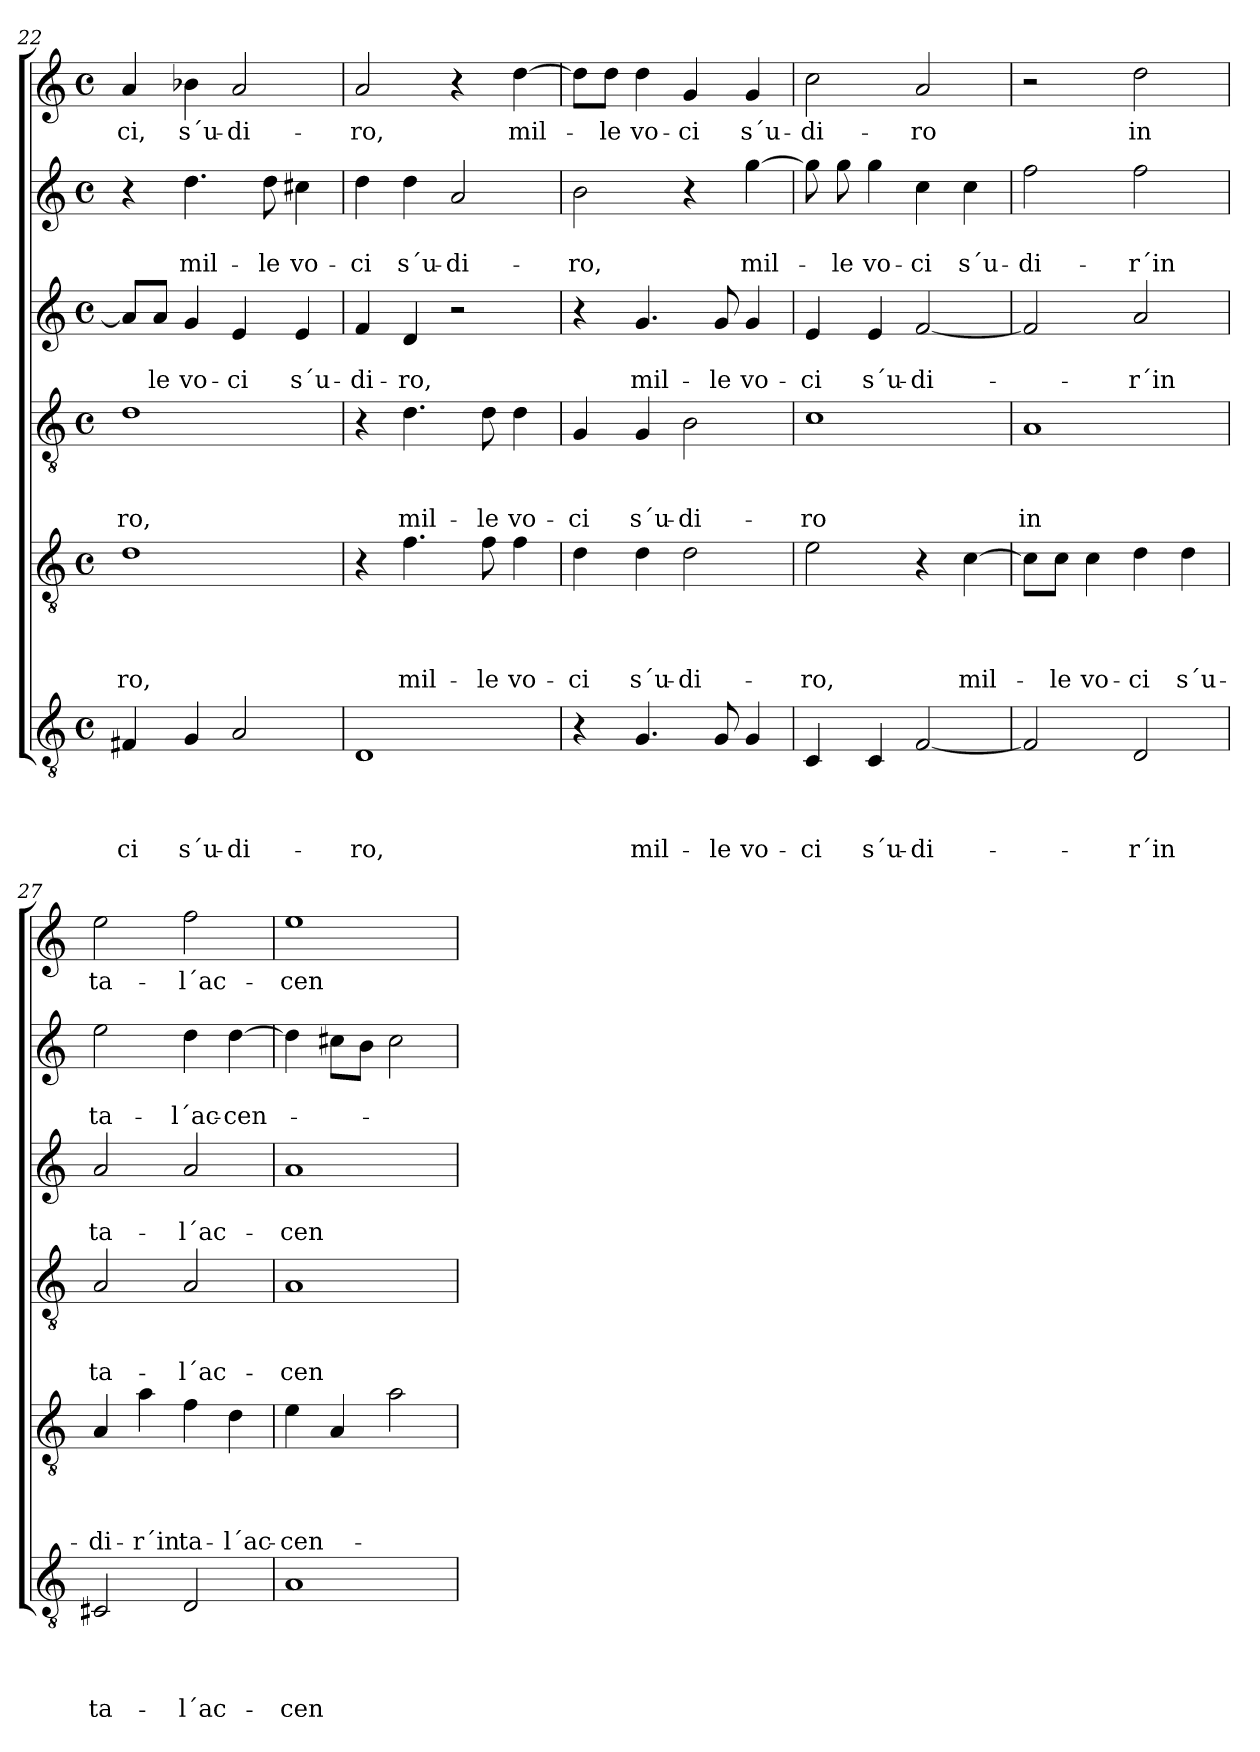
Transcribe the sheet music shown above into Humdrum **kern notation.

**kern	**text	**text	**text	**text	**kern	**text	**text	**text	**text	**kern	**text	**text	**text	**kern	**text	**text	**kern	**text	**text	**kern	**text
*part6	*part6	*part6	*part6	*part6	*part5	*part5	*part5	*part5	*part5	*part4	*part4	*part4	*part4	*part3	*part3	*part3	*part2	*part2	*part2	*part1	*part1
*staff6	*staff6	*staff6	*staff6	*staff6	*staff5	*staff5	*staff5	*staff5	*staff5	*staff4	*staff4	*staff4	*staff4	*staff3	*staff3	*staff3	*staff2	*staff2	*staff2	*staff1	*staff1
!!LO:PB:g=z
*clefGv2	*	*	*	*	*clefGv2	*	*	*	*	*clefGv2	*	*	*	*clefG2	*	*	*clefG2	*	*	*clefG2	*
*k[]	*	*	*	*	*k[]	*	*	*	*	*k[]	*	*	*	*k[]	*	*	*k[]	*	*	*k[]	*
*C:	*	*	*	*	*C:	*	*	*	*	*C:	*	*	*	*C:	*	*	*C:	*	*	*C:	*
*M4/4	*	*	*	*	*M4/4	*	*	*	*	*M4/4	*	*	*	*M4/4	*	*	*M4/4	*	*	*M4/4	*
*met(c)	*	*	*	*	*met(c)	*	*	*	*	*met(c)	*	*	*	*met(c)	*	*	*met(c)	*	*	*met(c)	*
=22	=22	=22	=22	=22	=22	=22	=22	=22	=22	=22	=22	=22	=22	=22	=22	=22	=22	=22	=22	=22	=22
!	!	!	!	!LO:LY:b	!	!	!	!	!LO:LY:b	!	!	!	!LO:LY:b	!	!	!	!	!	!	!	!LO:LY:b
4F#X/	.	.	.	-ci	1d	.	.	.	-ro,	1d	.	.	-ro,	8a/L]	.	.	4r	.	.	4a/	-ci,
!	!	!	!	!	!	!	!	!	!	!	!	!	!	!	!	!LO:LY:b	!	!	!	!	!
.	.	.	.	.	.	.	.	.	.	.	.	.	.	8a/J	.	-le	.	.	.	.	.
!	!	!	!	!LO:LY:b	!	!	!	!	!	!	!	!	!	!	!	!LO:LY:b	!	!	!LO:LY:b	!	!LO:LY:b
4G/	.	.	.	s´u-	.	.	.	.	.	.	.	.	.	4g/	.	vo-	4.dd\	.	mil-	4b-X\	s´u-
!	!	!	!	!LO:LY:b	!	!	!	!	!	!	!	!	!	!	!	!LO:LY:b	!	!	!	!	!LO:LY:b
2A/	.	.	.	-di-	.	.	.	.	.	.	.	.	.	4e/	.	-ci	.	.	.	2a/	-di-
!	!	!	!	!	!	!	!	!	!	!	!	!	!	!	!	!	!	!	!LO:LY:b	!	!
.	.	.	.	.	.	.	.	.	.	.	.	.	.	.	.	.	8dd\	.	-le	.	.
!	!	!	!	!	!	!	!	!	!	!	!	!	!	!	!	!LO:LY:b	!	!	!LO:LY:b	!	!
.	.	.	.	.	.	.	.	.	.	.	.	.	.	4e/	.	s´u-	4cc#X\	.	vo-	.	.
=23	=23	=23	=23	=23	=23	=23	=23	=23	=23	=23	=23	=23	=23	=23	=23	=23	=23	=23	=23	=23	=23
!	!	!	!	!LO:LY:b	!	!	!	!	!	!	!	!	!	!	!	!LO:LY:b	!	!	!LO:LY:b	!	!LO:LY:b
1D	.	.	.	-ro,	4r	.	.	.	.	4r	.	.	.	4f/	.	-di-	4dd\	.	-ci	2a/	-ro,
!	!	!	!	!	!	!	!	!	!LO:LY:b	!	!	!	!LO:LY:b	!	!	!LO:LY:b	!	!	!LO:LY:b	!	!
.	.	.	.	.	4.f\	.	.	.	mil-	4.d\	.	.	mil-	4d/	.	-ro,	4dd\	.	s´u-	.	.
!	!	!	!	!	!	!	!	!	!	!	!	!	!	!	!	!	!	!	!LO:LY:b	!	!
.	.	.	.	.	.	.	.	.	.	.	.	.	.	2r	.	.	2a/	.	-di-	4r	.
!	!	!	!	!	!	!	!	!	!LO:LY:b	!	!	!	!LO:LY:b	!	!	!	!	!	!	!	!
.	.	.	.	.	8f\	.	.	.	-le	8d\	.	.	-le	.	.	.	.	.	.	.	.
!	!	!	!	!	!	!	!	!	!LO:LY:b	!	!	!	!LO:LY:b	!	!	!	!	!	!	!	!LO:LY:b
.	.	.	.	.	4f\	.	.	.	vo-	4d\	.	.	vo-	.	.	.	.	.	.	[4dd\	mil-
=24	=24	=24	=24	=24	=24	=24	=24	=24	=24	=24	=24	=24	=24	=24	=24	=24	=24	=24	=24	=24	=24
!	!	!	!	!	!	!	!	!	!LO:LY:b	!	!	!	!LO:LY:b	!	!	!	!	!	!LO:LY:b	!	!
4r	.	.	.	.	4d\	.	.	.	-ci	4G/	.	.	-ci	4r	.	.	2b\	.	-ro,	8dd\L]	.
!	!	!	!	!	!	!	!	!	!	!	!	!	!	!	!	!	!	!	!	!	!LO:LY:b
.	.	.	.	.	.	.	.	.	.	.	.	.	.	.	.	.	.	.	.	8dd\J	-le
!	!	!	!	!LO:LY:b	!	!	!	!	!LO:LY:b	!	!	!	!LO:LY:b	!	!	!LO:LY:b	!	!	!	!	!LO:LY:b
4.G/	.	.	.	mil-	4d\	.	.	.	s´u-	4G/	.	.	s´u-	4.g/	.	mil-	.	.	.	4dd\	vo-
!	!	!	!	!	!	!	!	!	!LO:LY:b	!	!	!	!LO:LY:b	!	!	!	!	!	!	!	!LO:LY:b
.	.	.	.	.	2d\	.	.	.	-di-	2B\	.	.	-di-	.	.	.	4r	.	.	4g/	-ci
!	!	!	!	!LO:LY:b	!	!	!	!	!	!	!	!	!	!	!	!LO:LY:b	!	!	!	!	!
8G/	.	.	.	-le	.	.	.	.	.	.	.	.	.	8g/	.	-le	.	.	.	.	.
!	!	!	!	!LO:LY:b	!	!	!	!	!	!	!	!	!	!	!	!LO:LY:b	!	!	!LO:LY:b	!	!LO:LY:b
4G/	.	.	.	vo-	.	.	.	.	.	.	.	.	.	4g/	.	vo-	[4gg\	.	mil-	4g/	s´u-
=25	=25	=25	=25	=25	=25	=25	=25	=25	=25	=25	=25	=25	=25	=25	=25	=25	=25	=25	=25	=25	=25
!	!	!	!	!LO:LY:b	!	!	!	!	!LO:LY:b	!	!	!	!LO:LY:b	!	!	!LO:LY:b	!	!	!	!	!LO:LY:b
4C/	.	.	.	-ci	2e\	.	.	.	-ro,	1c	.	.	-ro	4e/	.	-ci	8gg\]	.	.	2cc\	-di-
!	!	!	!	!	!	!	!	!	!	!	!	!	!	!	!	!	!	!	!LO:LY:b	!	!
.	.	.	.	.	.	.	.	.	.	.	.	.	.	.	.	.	8gg\	.	-le	.	.
!	!	!	!	!LO:LY:b	!	!	!	!	!	!	!	!	!	!	!	!LO:LY:b	!	!	!LO:LY:b	!	!
4C/	.	.	.	s´u-	.	.	.	.	.	.	.	.	.	4e/	.	s´u-	4gg\	.	vo-	.	.
!	!	!	!	!LO:LY:b	!	!	!	!	!	!	!	!	!	!	!	!LO:LY:b	!	!	!LO:LY:b	!	!LO:LY:b
[2F/	.	.	.	-di-	4r	.	.	.	.	.	.	.	.	[2f/	.	-di-	4cc\	.	-ci	2a/	-ro
!	!	!	!	!	!	!	!	!	!LO:LY:b	!	!	!	!	!	!	!	!	!	!LO:LY:b	!	!
.	.	.	.	.	[4c\	.	.	.	mil-	.	.	.	.	.	.	.	4cc\	.	s´u-	.	.
=26	=26	=26	=26	=26	=26	=26	=26	=26	=26	=26	=26	=26	=26	=26	=26	=26	=26	=26	=26	=26	=26
!	!	!	!	!	!	!	!	!	!	!	!	!	!LO:LY:b	!	!	!	!	!	!LO:LY:b	!	!
2F/]	.	.	.	.	8c\L]	.	.	.	.	1A	.	.	in	2f/]	.	.	2ff\	.	-di-	2r	.
!	!	!	!	!	!	!	!	!	!LO:LY:b	!	!	!	!	!	!	!	!	!	!	!	!
.	.	.	.	.	8c\J	.	.	.	-le	.	.	.	.	.	.	.	.	.	.	.	.
!	!	!	!	!	!	!	!	!	!LO:LY:b	!	!	!	!	!	!	!	!	!	!	!	!
.	.	.	.	.	4c\	.	.	.	vo-	.	.	.	.	.	.	.	.	.	.	.	.
!	!	!	!	!LO:LY:b	!	!	!	!	!LO:LY:b	!	!	!	!	!	!	!LO:LY:b	!	!	!LO:LY:b	!	!LO:LY:b
2D/	.	.	.	-r´in	4d\	.	.	.	-ci	.	.	.	.	2a/	.	-r´in	2ff\	.	-r´in	2dd\	in
!	!	!	!	!	!	!	!	!	!LO:LY:b	!	!	!	!	!	!	!	!	!	!	!	!
.	.	.	.	.	4d\	.	.	.	s´u-	.	.	.	.	.	.	.	.	.	.	.	.
=27	=27	=27	=27	=27	=27	=27	=27	=27	=27	=27	=27	=27	=27	=27	=27	=27	=27	=27	=27	=27	=27
!	!	!	!	!LO:LY:b	!	!	!	!	!LO:LY:b	!	!	!	!LO:LY:b	!	!	!LO:LY:b	!	!	!LO:LY:b	!	!LO:LY:b
2C#X/	.	.	.	ta-	4A/	.	.	.	-di-	2A/	.	.	ta-	2a/	.	ta-	2ee\	.	ta-	2ee\	ta-
!	!	!	!	!	!	!	!	!	!LO:LY:b	!	!	!	!	!	!	!	!	!	!	!	!
.	.	.	.	.	4a\	.	.	.	-r´in	.	.	.	.	.	.	.	.	.	.	.	.
!	!	!	!	!LO:LY:b	!	!	!	!	!LO:LY:b	!	!	!	!LO:LY:b	!	!	!LO:LY:b	!	!	!LO:LY:b	!	!LO:LY:b
2D/	.	.	.	-l´ac-	4f\	.	.	.	ta-	2A/	.	.	-l´ac-	2a/	.	-l´ac-	4dd\	.	-l´ac-	2ff\	-l´ac-
!	!	!	!	!	!	!	!	!	!LO:LY:b	!	!	!	!	!	!	!	!	!	!LO:LY:b	!	!
.	.	.	.	.	4d\	.	.	.	-l´ac-	.	.	.	.	.	.	.	[4dd\	.	-cen-	.	.
=28	=28	=28	=28	=28	=28	=28	=28	=28	=28	=28	=28	=28	=28	=28	=28	=28	=28	=28	=28	=28	=28
!	!	!	!	!LO:LY:b	!	!	!	!	!LO:LY:b	!	!	!	!LO:LY:b	!	!	!LO:LY:b	!	!	!	!	!LO:LY:b
1A	.	.	.	-cen-	4e\	.	.	.	-cen-	1A	.	.	-cen-	1a	.	-cen-	4dd\]	.	.	1ee	-cen-
.	.	.	.	.	4A/	.	.	.	.	.	.	.	.	.	.	.	8cc#X\L	.	.	.	.
.	.	.	.	.	.	.	.	.	.	.	.	.	.	.	.	.	8b\J	.	.	.	.
.	.	.	.	.	2a\	.	.	.	.	.	.	.	.	.	.	.	2cc#\	.	.	.	.
=	=	=	=	=	=	=	=	=	=	=	=	=	=	=	=	=	=	=	=	=	=
*-	*-	*-	*-	*-	*-	*-	*-	*-	*-	*-	*-	*-	*-	*-	*-	*-	*-	*-	*-	*-	*-
